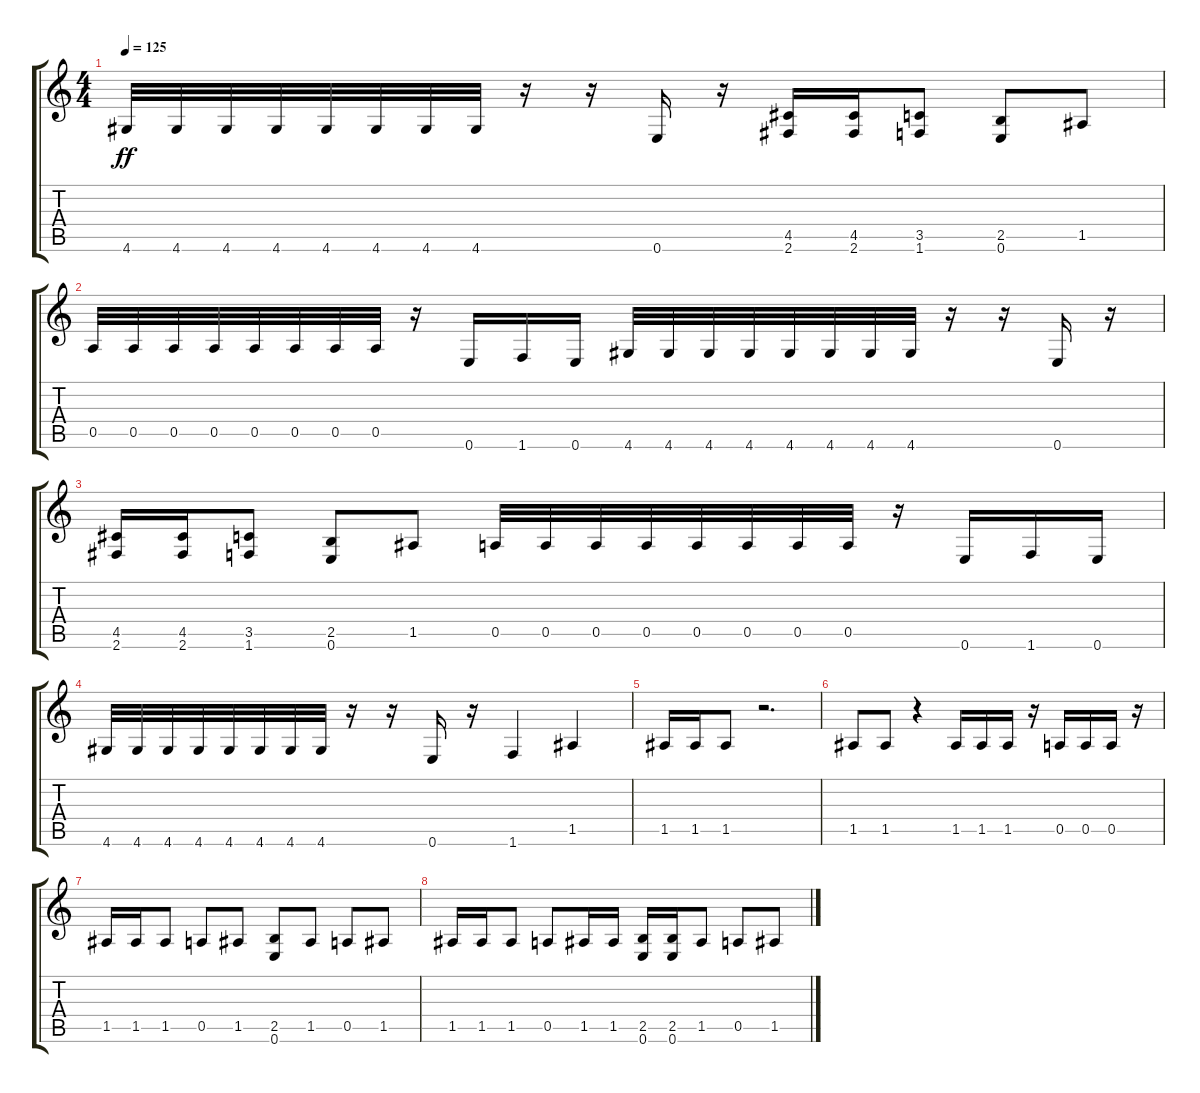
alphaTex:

\track "" {instrument distortionguitar}
\staff {score tabs}
\tuning (E4 B3 G3 D3 A2 E2) {hide}
\ts (4 4)
\tempo 125
\clef g2
\ks c
4.6.32{dy ff} 4.6.32 4.6.32 4.6.32 4.6.32 4.6.32 4.6.32 4.6.32 r.16 r.16 0.6.16 r.16 (4.5 2.6).16 (4.5 2.6).16 (3.5 1.6).8 (2.5 0.6).8 1.5.8 |
0.5.32 0.5.32 0.5.32 0.5.32 0.5.32 0.5.32 0.5.32 0.5.32 r.16 0.6.16 1.6.16 0.6.16 4.6.32 4.6.32 4.6.32 4.6.32 4.6.32 4.6.32 4.6.32 4.6.32 r.16 r.16 0.6.16 r.16 |
(4.5 2.6).16 (4.5 2.6).16 (3.5 1.6).8 (2.5 0.6).8 1.5.8 0.5.32 0.5.32 0.5.32 0.5.32 0.5.32 0.5.32 0.5.32 0.5.32 r.16 0.6.16 1.6.16 0.6.16 |
4.6.32 4.6.32 4.6.32 4.6.32 4.6.32 4.6.32 4.6.32 4.6.32 r.16 r.16 0.6.16 r.16 1.6.4 1.5.4 |
1.5.16 1.5.16 1.5.8 r.2{d} |
1.5.8 1.5.8 r.4 1.5.16 1.5.16 1.5.16 r.16 0.5.16 0.5.16 0.5.16 r.16 |
1.5.16 1.5.16 1.5.8 0.5.8 1.5.8 (2.5 0.6).8 1.5.8 0.5.8 1.5.8 |
1.5.16 1.5.16 1.5.8 0.5.8 1.5.16 1.5.16 (2.5 0.6).16 (2.5 0.6).16 1.5.8 0.5.8 1.5.8
